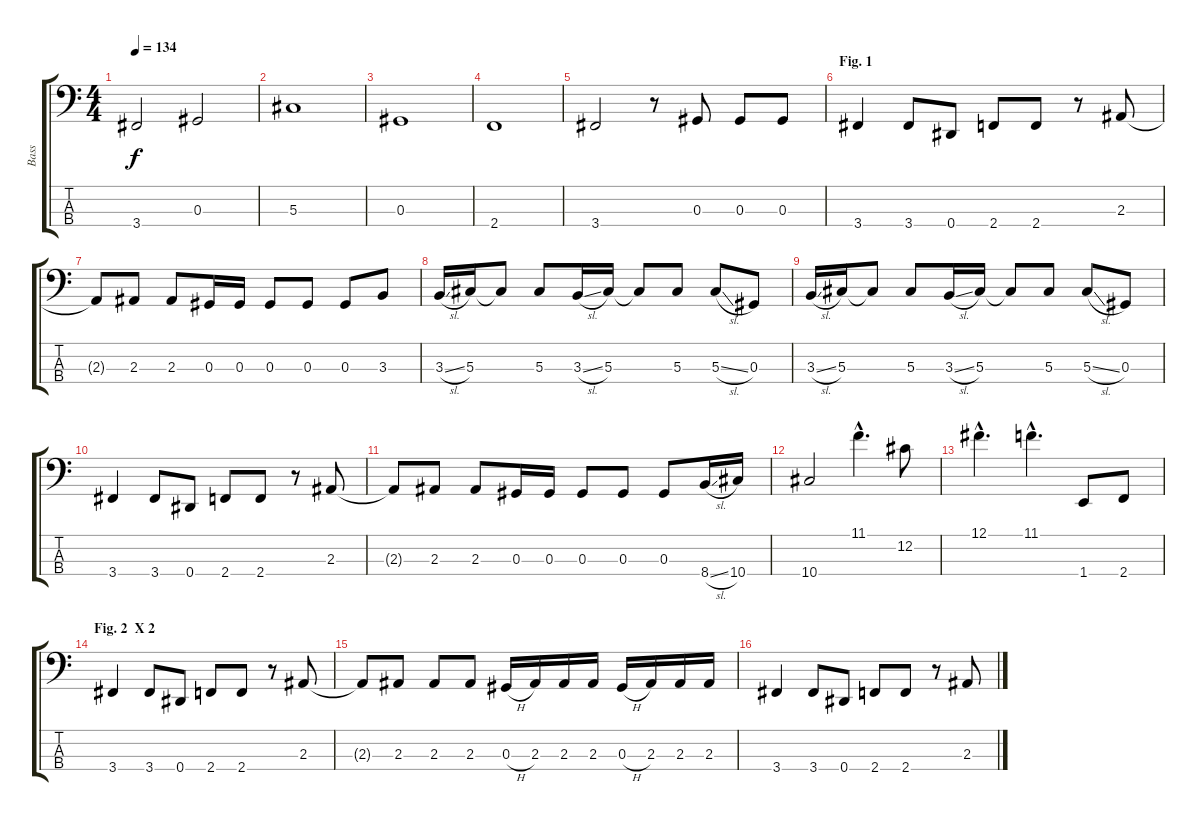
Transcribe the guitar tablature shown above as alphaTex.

\track ("Bass" "Bass") {instrument electricbassfinger}
\staff {score tabs}
\tuning (Gb2 Db2 Ab1 Eb1) {hide}
\ts (4 4)
\tempo 134
\clef f4
\ks c
3.4.2{dy f} 0.3.2 |
5.3.1 |
0.3.1 |
2.4.1 |
3.4.2 r.8 0.3.8 0.3.8 0.3.8 |
\section ("" "Fig. 1")
3.4.4 3.4.8 0.4.8 2.4.8 2.4.8 r.8 2.3.8 |
2.3{t}.8 2.3.8 2.3.8 0.3.16 0.3.16 0.3.8 0.3.8 0.3.8 3.3.8 |
3.3{sl}.16 5.3.16 5.3{t}.8 5.3.8 3.3{sl}.16 5.3.16 5.3{t}.8 5.3.8 5.3{sl}.8 0.3.8 |
3.3{sl}.16 5.3.16 5.3{t}.8 5.3.8 3.3{sl}.16 5.3.16 5.3{t}.8 5.3.8 5.3{sl}.8 0.3.8 |
3.4.4 3.4.8 0.4.8 2.4.8 2.4.8 r.8 2.3.8 |
2.3{t}.8 2.3.8 2.3.8 0.3.16 0.3.16 0.3.8 0.3.8 0.3.8 8.4{sl}.16 10.4.16 |
10.4.2 11.1{hac}.4{d} 12.2.8 |
12.1{hac}.4{d} 11.1{hac}.4{d} 1.4.8 2.4.8 |
\section ("" "Fig. 2  X 2")
3.4.4 3.4.8 0.4.8 2.4.8 2.4.8 r.8 2.3.8 |
2.3{t}.8 2.3.8 2.3.8 2.3.8 0.3{h}.16 2.3.16 2.3.16 2.3.16 0.3{h}.16 2.3.16 2.3.16 2.3.16 |
3.4.4 3.4.8 0.4.8 2.4.8 2.4.8 r.8 2.3.8
